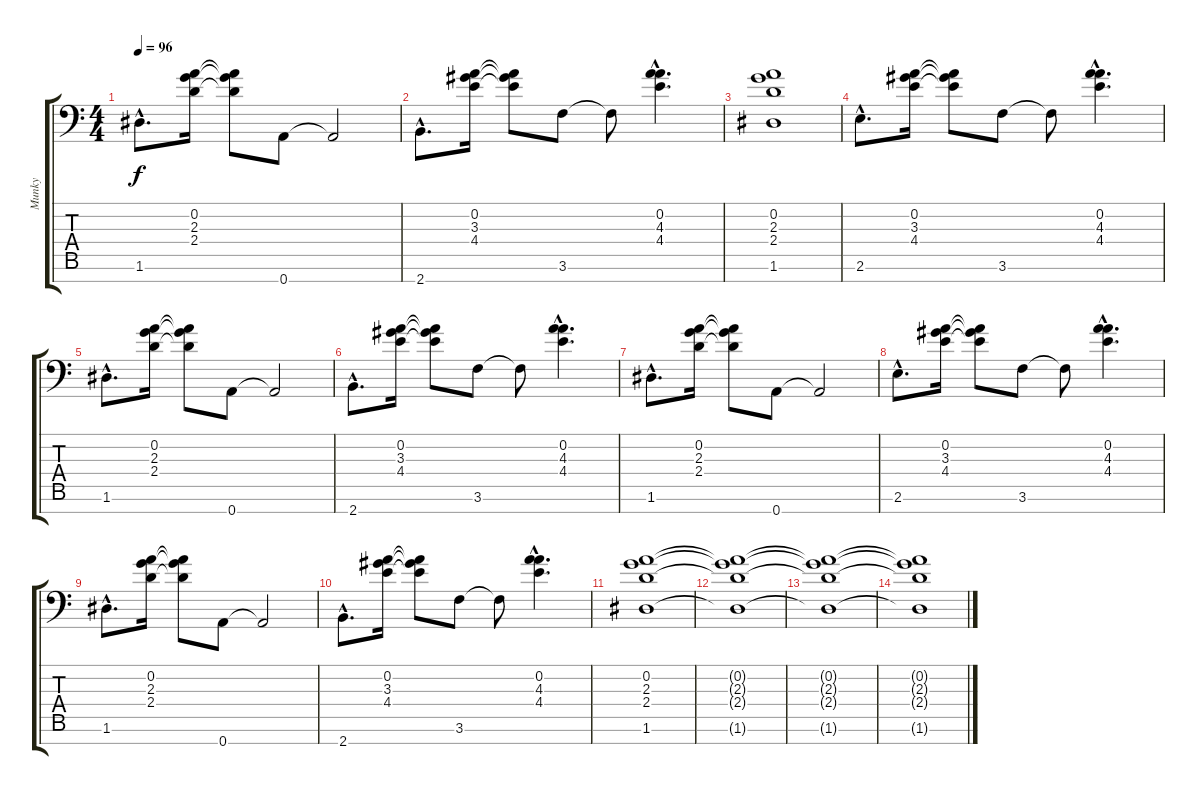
\track ("Munky" "Munky") {instrument distortionguitar}
\staff {score tabs}
\tuning (D4 A3 F3 C3 G2 D2 A1) {hide}
\ts (4 4)
\tempo 96
\clef f4
\ks c
1.6{hac}.8{d dy f} (0.2 2.3 2.4).16 (0.2{t} 2.3{t} 2.4{t}).8 0.7.8 0.7{t}.2 |
2.7{hac}.8{d} (0.2 3.3 4.4).16 (0.2{t} 3.3{t} 4.4{t}).8 3.6.8 3.6{t}.8 (0.2{hac} 4.3{hac} 4.4{hac}).4{d} |
(0.2 2.3 2.4 1.6).1 |
2.6{hac}.8{d} (0.2 3.3 4.4).16 (0.2{t} 3.3{t} 4.4{t}).8 3.6.8 3.6{t}.8 (0.2{hac} 4.3{hac} 4.4{hac}).4{d} |
1.6{hac}.8{d} (0.2 2.3 2.4).16 (0.2{t} 2.3{t} 2.4{t}).8 0.7.8 0.7{t}.2 |
2.7{hac}.8{d} (0.2 3.3 4.4).16 (0.2{t} 3.3{t} 4.4{t}).8 3.6.8 3.6{t}.8 (0.2{hac} 4.3{hac} 4.4{hac}).4{d} |
1.6{hac}.8{d} (0.2 2.3 2.4).16 (0.2{t} 2.3{t} 2.4{t}).8 0.7.8 0.7{t}.2 |
2.6{hac}.8{d} (0.2 3.3 4.4).16 (0.2{t} 3.3{t} 4.4{t}).8 3.6.8 3.6{t}.8 (0.2{hac} 4.3{hac} 4.4{hac}).4{d} |
1.6{hac}.8{d} (0.2 2.3 2.4).16 (0.2{t} 2.3{t} 2.4{t}).8 0.7.8 0.7{t}.2 |
2.7{hac}.8{d} (0.2 3.3 4.4).16 (0.2{t} 3.3{t} 4.4{t}).8 3.6.8 3.6{t}.8 (0.2{hac} 4.3{hac} 4.4{hac}).4{d} |
(0.2 2.3 2.4 1.6).1 |
(0.2{t} 2.3{t} 2.4{t} 1.6{t}).1 |
(0.2{t} 2.3{t} 2.4{t} 1.6{t}).1 |
(0.2{t} 2.3{t} 2.4{t} 1.6{t}).1{volume 0}
